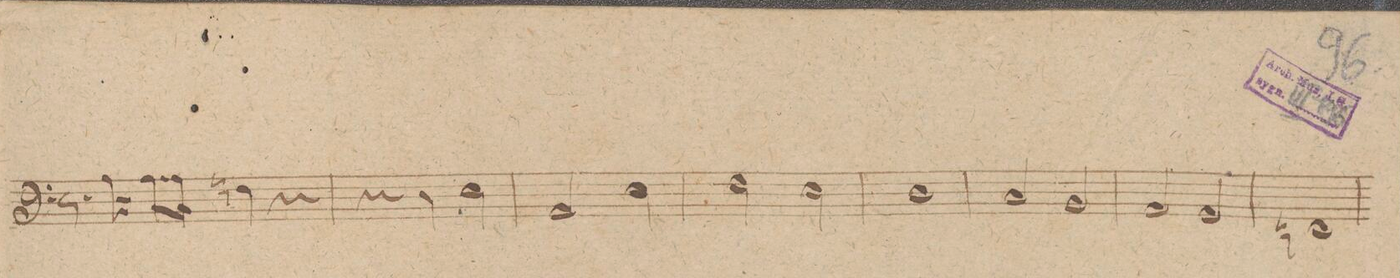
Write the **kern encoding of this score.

**kern	**dynam
*I"Fagotto. 1mo	*
*clefF4	*
*k[]	*
*met(c|)	*
*M2/2	*
8.r	.
16A\	.
8.A\L	.
16A\Jk	.
4Fn\	.
4r	.
=35	=35
4r	.
4D\	.
2E\	.
=36	=36
2AA/	.
2E\	.
=37	=37
2F\	.
2E\	.
=38	=38
1D	.
=39	=39
2C/	.
2BB/	.
=40	=40
2AA/	.
2GG/	.
=41	=41
1FFn	.
=42	=42
*-	*-
